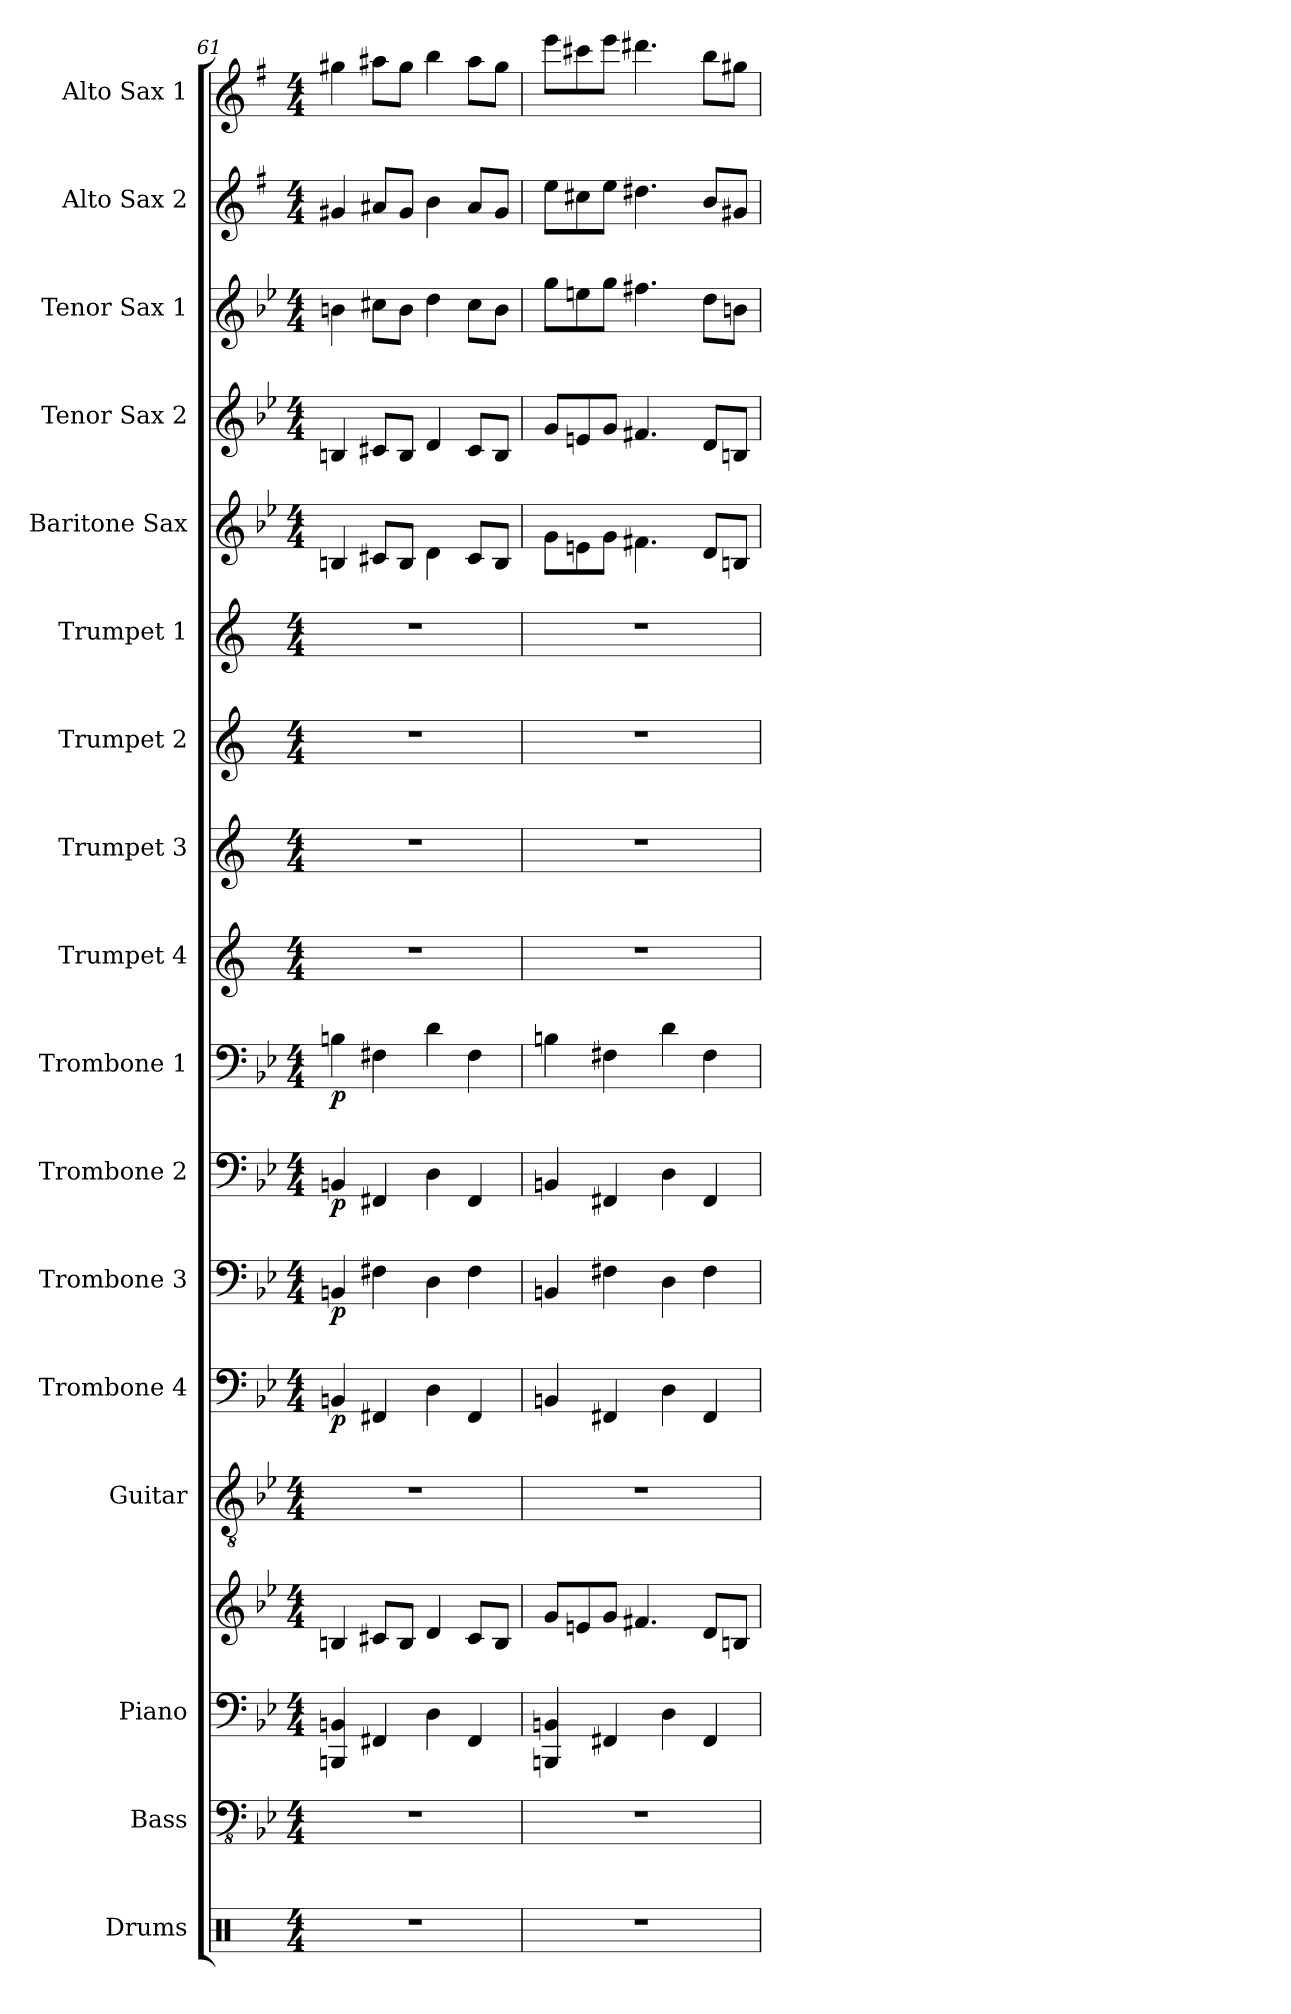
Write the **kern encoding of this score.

**kern	**kern	**kern	**kern	**kern	**kern	**dynam	**kern	**dynam	**kern	**dynam	**kern	**dynam	**kern	**kern	**kern	**kern	**kern	**kern	**kern	**kern	**kern
*part17	*part16	*part15	*part15	*part14	*part13	*part13	*part12	*part12	*part11	*part11	*part10	*part10	*part9	*part8	*part7	*part6	*part5	*part4	*part3	*part2	*part1
*staff18	*staff17	*staff16	*staff15	*staff14	*staff13	*staff13	*staff12	*staff12	*staff11	*staff11	*staff10	*staff10	*staff9	*staff8	*staff7	*staff6	*staff5	*staff4	*staff3	*staff2	*staff1
*I"Drums	*I"Bass	*I"Piano	*	*I"Guitar	*I"Trombone 4	*	*I"Trombone 3	*	*I"Trombone 2	*	*I"Trombone 1	*	*I"Trumpet 4	*I"Trumpet 3	*I"Trumpet 2	*I"Trumpet 1	*I"Baritone Sax	*I"Tenor Sax 2	*I"Tenor Sax 1	*I"Alto Sax 2	*I"Alto Sax 1
*I'Drums	*I'Bass	*I'Piano	*	*I'Gtr.	*I'Tbn. 4	*	*I'Tbn. 3	*	*I'Tbn. 2	*	*I'Tbn. 1	*	*I'Tpt. 4	*I'Tpt. 3	*I'Tpt. 2	*I'Tpt. 1	*I'Bari	*I'Tenor 2	*I'Tenor 1	*I'Alto 2	*I'Alto 1
*clefX	*clefFv4	*clefF4	*clefG2	*clefGv2	*clefF4	*	*clefF4	*	*clefF4	*	*clefF4	*	*clefG2	*clefG2	*clefG2	*clefG2	*clefG2	*clefG2	*clefG2	*clefG2	*clefG2
*	*	*	*	*	*	*	*	*	*	*	*	*	*ITrd1c2	*ITrd1c2	*ITrd1c2	*ITrd1c2	*ITrd12c21	*ITrd8c14	*ITrd8c14	*ITrd5c9	*ITrd5c9
*k[]	*k[b-e-]	*k[b-e-]	*k[b-e-]	*k[b-e-]	*k[b-e-]	*	*k[b-e-]	*	*k[b-e-]	*	*k[b-e-]	*	*k[b-e-]	*k[b-e-]	*k[b-e-]	*k[b-e-]	*k[b-e-]	*k[b-e-]	*k[b-e-]	*k[b-e-]	*k[b-e-]
*M4/4	*M4/4	*M4/4	*M4/4	*M4/4	*M4/4	*	*M4/4	*	*M4/4	*	*M4/4	*	*M4/4	*M4/4	*M4/4	*M4/4	*M4/4	*M4/4	*M4/4	*M4/4	*M4/4
=61	=61	=61	=61	=61	=61	=61	=61	=61	=61	=61	=61	=61	=61	=61	=61	=61	=61	=61	=61	=61	=61
!	!	!	!	!	!	!LO:DY:b	!	!LO:DY:b	!	!LO:DY:b	!	!LO:DY:b	!	!	!	!	!	!	!	!	!
1r	1r	4BBBn/ 4BBn/	4Bn/	1r	4BBn/	p	4BBn/	p	4BBn/	p	4Bn\	p	1r	1r	1r	1r	4BBn/	4BBn/	4Bn\	4Bn/	4bn\
.	.	4FF#X/	8c#X/L	.	4FF#X/	.	4F#X\	.	4FF#X/	.	4F#X\	.	.	.	.	.	8C#X/L	8C#X/L	8c#X\L	8c#X/L	8cc#X\L
.	.	.	8B/J	.	.	.	.	.	.	.	.	.	.	.	.	.	8BB/J	8BB/J	8B\J	8B/J	8b\J
.	.	4D\	4d/	.	4D\	.	4D\	.	4D\	.	4d\	.	.	.	.	.	4D\	4D/	4d\	4d\	4dd\
.	.	4FF#/	8c#/L	.	4FF#/	.	4F#\	.	4FF#/	.	4F#\	.	.	.	.	.	8C#/L	8C#/L	8c#\L	8c#/L	8cc#\L
.	.	.	8B/J	.	.	.	.	.	.	.	.	.	.	.	.	.	8BB/J	8BB/J	8B\J	8B/J	8b\J
!!LO:PB:g=z
=62	=62	=62	=62	=62	=62	=62	=62	=62	=62	=62	=62	=62	=62	=62	=62	=62	=62	=62	=62	=62	=62
1r	1r	4BBBn/ 4BBn/	8g/L	1r	4BBn/	.	4BBn/	.	4BBn/	.	4Bn\	.	1r	1r	1r	1r	8G\L	8G/L	8g\L	8g\L	8gg\L
.	.	.	8en/	.	.	.	.	.	.	.	.	.	.	.	.	.	8En\	8En/	8en\	8en\	8een\
.	.	4FF#X/	8g/J	.	4FF#X/	.	4F#X\	.	4FF#X/	.	4F#X\	.	.	.	.	.	8G\J	8G/J	8g\J	8g\J	8gg\J
.	.	.	4.f#X/	.	.	.	.	.	.	.	.	.	.	.	.	.	4.F#X\	4.F#X/	4.f#X\	4.f#X\	4.ff#X\
.	.	4D\	.	.	4D\	.	4D\	.	4D\	.	4d\	.	.	.	.	.	.	.	.	.	.
.	.	4FF#/	8d/L	.	4FF#/	.	4F#\	.	4FF#/	.	4F#\	.	.	.	.	.	8D/L	8D/L	8d\L	8d/L	8dd\L
.	.	.	8Bn/J	.	.	.	.	.	.	.	.	.	.	.	.	.	8BBn/J	8BBn/J	8Bn\J	8Bn/J	8bn\J
=	=	=	=	=	=	=	=	=	=	=	=	=	=	=	=	=	=	=	=	=	=
*-	*-	*-	*-	*-	*-	*-	*-	*-	*-	*-	*-	*-	*-	*-	*-	*-	*-	*-	*-	*-	*-
